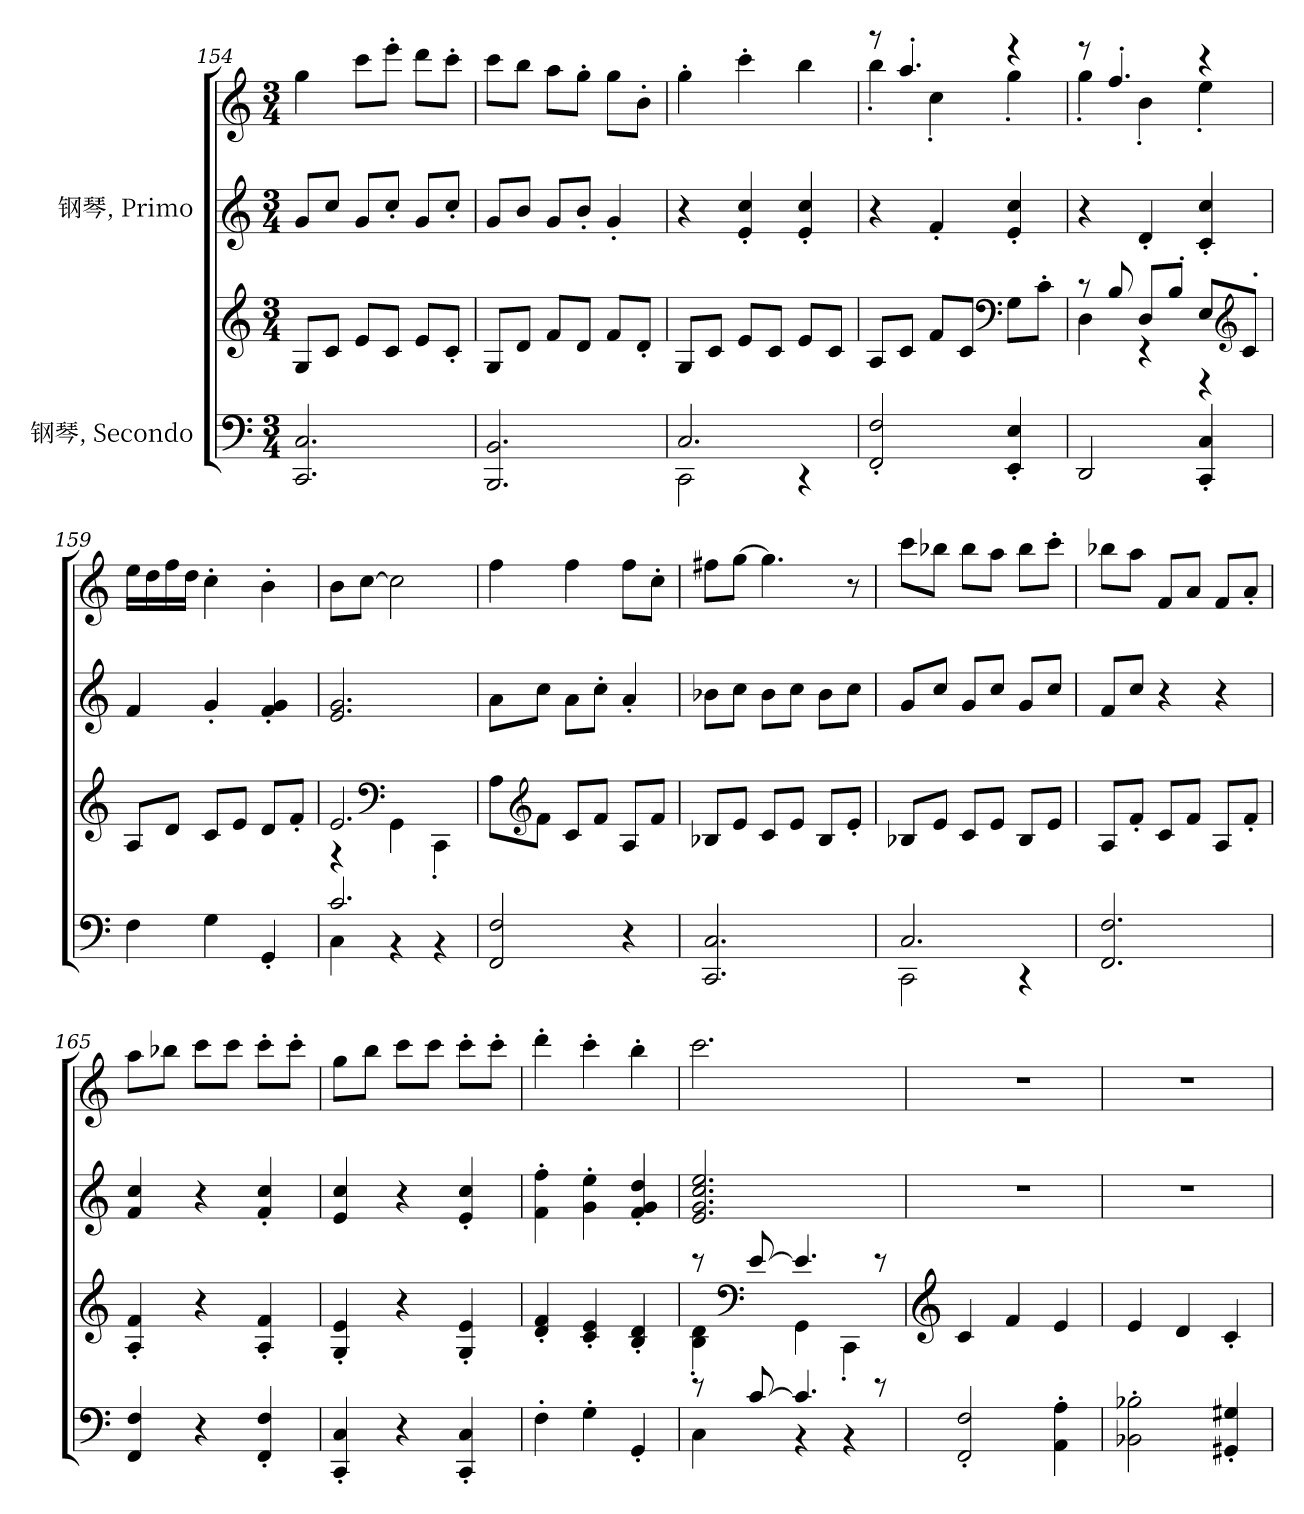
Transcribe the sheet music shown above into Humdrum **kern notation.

**kern	**kern	**kern	**kern
*part2	*part2	*part1	*part1
*staff4	*staff3	*staff2	*staff1
*I"钢琴, Secondo	*	*I"钢琴, Primo	*
*clefF4	*clefG2	*clefG2	*clefG2
*k[]	*k[]	*k[]	*k[]
*M3/4	*M3/4	*M3/4	*M3/4
=154	=154	=154	=154
2.CC/ 2.C/	8G/L	8g/L	4gg\
.	8c/J	8cc/J	.
.	8e/L	8g/L	8ccc\L
.	8c/J	8cc'/J	8eee'\J
.	8e/L	8g/L	8ddd\L
.	8c'/J	8cc'/J	8ccc'\J
=155	=155	=155	=155
2.BBB/ 2.BB/	8G/L	8g/L	8ccc\L
.	8d/J	8b/J	8bb\J
.	8f/L	8g/L	8aa\L
.	8d/J	8b'/J	8gg'\J
.	8f/L	4g'/	8gg\L
.	8d'/J	.	8b'\J
!!LO:LB:g=z
=156	=156	=156	=156
*^	*	*	*
2.C/	2CC\	8G/L	4r	4gg'\
.	.	8c/J	.	.
.	.	8e/L	4e/' 4cc/'	4ccc'\
.	.	8c/J	.	.
.	4r	8e/L	4e/' 4cc/'	4bb\
.	.	8c/J	.	.
*v	*v	*	*	*
=157	=157	=157	=157
*	*	*	*^
2FF/' 2F/'	8A/L	4r	8r	4bb'\
.	8c/J	.	4.aa'/	.
.	8f/L	4f'/	.	4cc'\
.	8c/J	.	.	.
*	*clefF4	*	*	*
4EE/' 4E/'	8G\L	4e/' 4cc/'	4r	4gg'\
.	8c'\J	.	.	.
=158	=158	=158	=158	=158
*	*^	*	*	*
2DD/	8r	4D\	4r	8r	4gg'\
.	8B/	.	.	4.ff'/	.
.	8D/L	4r	4d'/	.	4b'\
.	8B'/J	.	.	.	.
4CC/' 4C/'	8E/L	4r	4c/' 4cc/'	4r	4ee'\
*	*clefG2	*	*	*	*
.	8c'/J	.	.	.	.
*	*v	*v	*	*v	*v
=159	=159	=159	=159
4F\	8A/L	4f/	16ee\LL
.	.	.	16dd\
.	8d/J	.	16ff\
.	.	.	16dd\JJ
4G\	8c/L	4g'/	4cc'\
.	8e/J	.	.
4GG'/	8d/L	4f/' 4g/'	4b'\
.	8f'/J	.	.
=160	=160	=160	=160
*^	*^	*	*
2.c/	4C\	2.e/	4r	2.e/ 2.g/	8b\L
.	.	.	.	.	[8cc\J
*	*	*clefF4	*	*	*
.	4r	.	4GG\	.	2cc\]
.	4r	.	4CC'\	.	.
*v	*v	*	*	*	*
*	*v	*v	*	*
!!LO:PB:g=z
=161	=161	=161	=161
2FF/ 2F/	8A\L	8a\L	4ff\
*	*clefG2	*	*
.	8f\J	8cc\J	.
.	8c/L	8a\L	4ff\
.	8f/J	8cc'\J	.
4r	8A/L	4a'/	8ff\L
.	8f/J	.	8cc'\J
=162	=162	=162	=162
2.CC/ 2.C/	8B-X/L	8b-X\L	8ff#X\L
.	8e/J	8cc\J	[8gg\J
.	8c/L	8b-\L	4.gg\]
.	8e/J	8cc\J	.
.	8B-/L	8b-\L	.
.	8e'/J	8cc\J	8r
=163	=163	=163	=163
*^	*	*	*
2.C/	2CC\	8B-X/L	8g/L	8ccc\L
.	.	8e/J	8cc/J	8bb-X\J
.	.	8c/L	8g/L	8bb-\L
.	.	8e/J	8cc/J	8aa\J
.	4r	8B-/L	8g/L	8bb-\L
.	.	8e/J	8cc/J	8ccc'\J
*v	*v	*	*	*
=164	=164	=164	=164
2.FF/ 2.F/	8A/L	8f/L	8bb-X\L
.	8f'/J	8cc/J	8aa\J
.	8c/L	4r	8f/L
.	8f/J	.	8a/J
.	8A/L	4r	8f/L
.	8f'/J	.	8a'/J
=165	=165	=165	=165
4FF/ 4F/	4A/' 4f/'	4f/ 4cc/	8aa\L
.	.	.	8bb-X\J
4r	4r	4r	8ccc\L
.	.	.	8ccc\J
4FF/' 4F/'	4A/' 4f/'	4f/' 4cc/'	8ccc'\L
.	.	.	8ccc'\J
!!LO:LB:g=z
=166	=166	=166	=166
4CC/' 4C/'	4G/' 4e/'	4e/ 4cc/	8gg\L
.	.	.	8bb\J
4r	4r	4r	8ccc\L
.	.	.	8ccc\J
4CC/' 4C/'	4G/' 4e/'	4e/' 4cc/'	8ccc'\L
.	.	.	8ccc'\J
=167	=167	=167	=167
4F'\	4d/' 4f/'	4f\' 4ff\'	4ddd'\
4G'\	4c/' 4e/'	4g\' 4ee\'	4ccc'\
4GG'/	4B/' 4d/'	4f/' 4g/' 4dd/'	4bb'\
=168	=168	=168	=168
*^	*^	*	*
8r	4C\	8r	4B\' 4d\'	2.e/ 2.g/ 2.cc/ 2.ee/	2.ccc\
*	*	*clefF4	*	*	*
[8c/	.	[8e/	.	.	.
4.c/]	4r	4.e/]	4GG\	.	.
.	4r	.	4CC'\	.	.
8r	.	8r	.	.	.
*v	*v	*	*	*	*
*	*v	*v	*	*
=169	=169	=169	=169
*	*clefG2	*	*
2FF/' 2F/'	4c/	2.r	2.r
.	4f/	.	.
4AA\' 4A\'	4e/	.	.
=170	=170	=170	=170
2BB-X\' 2B-X\'	4e/	2.r	2.r
.	4d/	.	.
4GG#X/' 4G#X/'	4c'/	.	.
=	=	=	=
*-	*-	*-	*-
